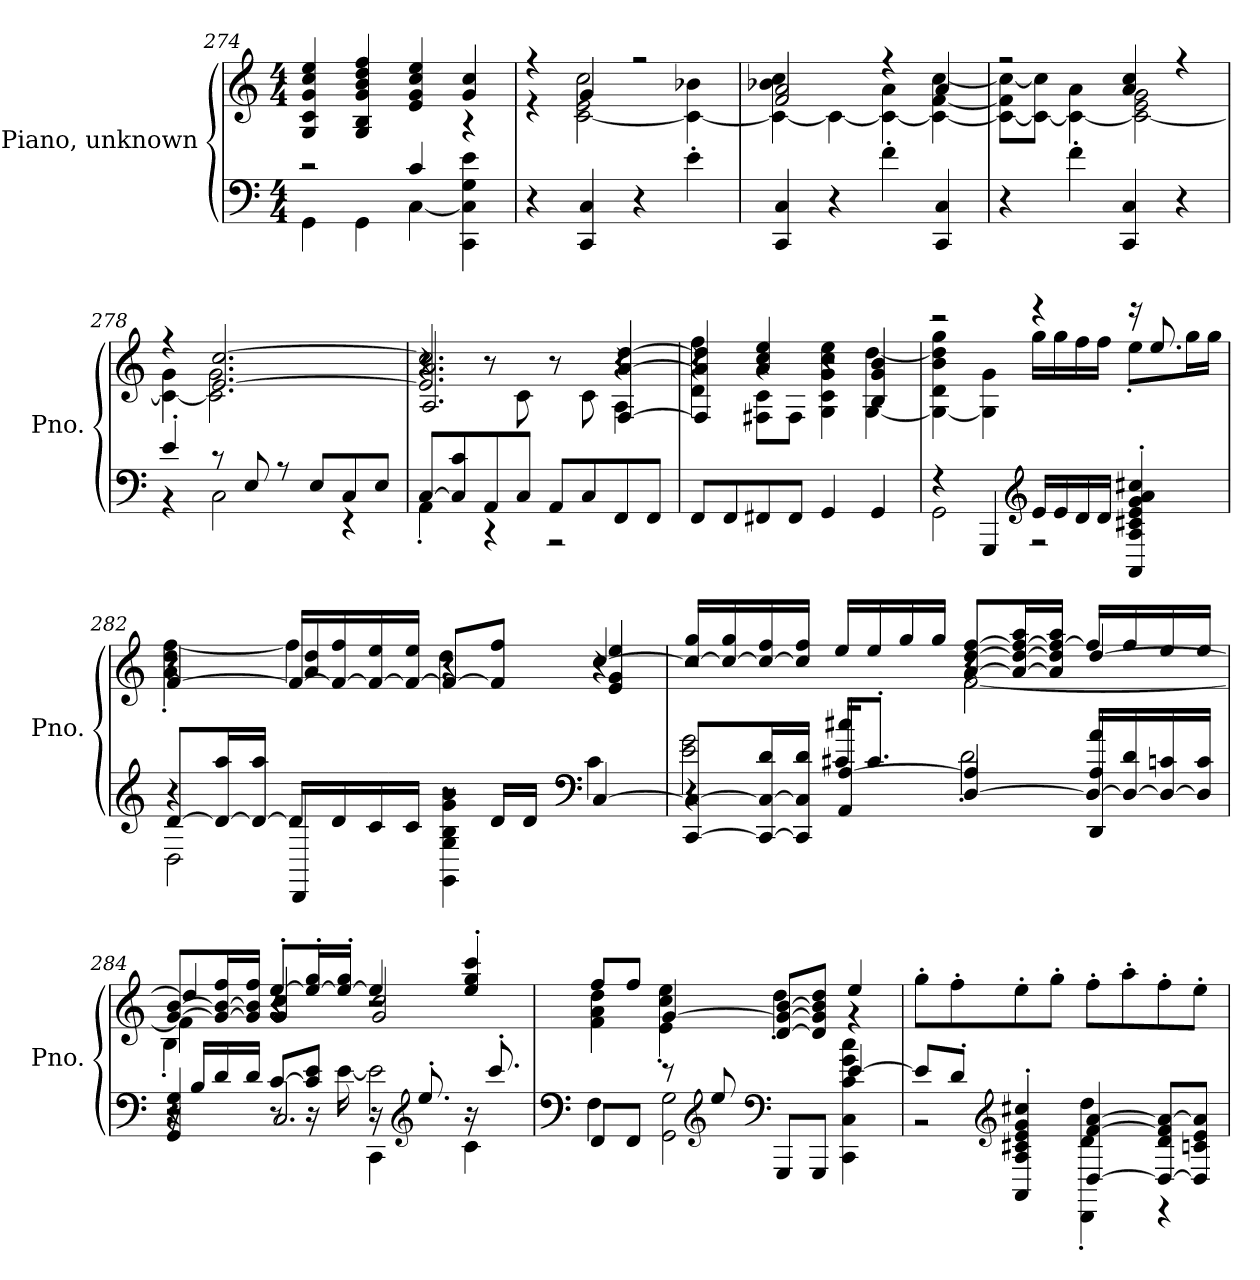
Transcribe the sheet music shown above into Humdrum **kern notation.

**kern	**kern
*part1	*part1
*staff2	*staff1
*I"Piano, unknown	*
*I'Pno.	*
*clefF4	*clefG2
*k[]	*k[]
*M4/4	*M4/4
=274	=274
*^	*
2r	4GG\	4G/ 4c/ 4g/ 4cc/ 4ee/
.	4GG\	4G/ 4B/ 4g/ 4b/ 4dd/ 4ff/
4c/	[4C\	4e/ 4g/ 4cc/ 4ee/
4r	4CC\ 4C\] 4G\ 4e\	4g/ 4cc/
*v	*v	*
=275	=275
*	*^
4r	4r	4r
4CC/ 4C/	4g/	[2c\ 2e\ 2cc\
4r	2r	.
4e'\	.	4c\_ 4b-X\
=276	=276	=276
4CC/ 4C/	2f/ 2a/	4c\_ 4b-X\ 4cc\
4r	.	4c\_
4f'\	4r	4c\_ 4a\
4CC/ 4C/	4a/	4c\_ [4f\ [4cc\
=277	=277	=277
4r	2r	8c\_ 8f\] 8cc\_L
.	.	8c\_ 8cc\]J
4f'\	.	4c\_ 4a\
4CC/ 4C/	4a/ 4cc/	2c\_ 2e\ 2g\
4r	4r	.
!!LO:LB:g=z	!!
=278	=278	=278
*^	*	*
4e'/	4r	4r	4c\_ 4g\
8r	2C\	[2.e/ [2.cc/	2.c\] 2.g\
8E/	.	.	.
8r	.	.	.
8E/L	.	.	.
8C/	4r	.	.
8E/J	.	.	.
=279	=279	=279	=279
*	*	*	*^
[8C/L	4AA'\	2.e/] 2.cc/]	4r	2.A/ 2.a/
8C/] 8c/	.	.	.	.
8AA/	4r	.	8r	.
8C/J	.	.	8c\	.
8AA/L	2r	.	8r	.
8C/	.	.	8c\	.
8FF/	.	4r	4A\	[4F/ [4a/ [4dd/
8FF/J	.	.	.	.
*v	*v	*	*	*
=280	=280	=280	=280
8FF/L	4r	4d\ 4ff\	4F/] 4a/] 4dd/]
8FF/	.	.	.
8FF#X/	4a/ 4cc/ 4ee/	8F#X\ 8c\L	4r
8FF#/J	.	8F#\J	.
4GG/	4r	4G\ 4c\ 4g\ 4cc\ 4ee\	2r
4GG/	4B/ 4g/ 4b/	[4G\ [4dd\	.
*	*	*v	*v
=281	=281	=281
*^	*	*
4r	2GG\	2r	4G\_ 4d\ 4b\ 4dd\] 4gg\
4GGG/	.	.	4G\] 4g\
*clefG2	*	*	*
16e/LL	2r	4r	16gg\LL
16e/	.	.	16gg\
16d/	.	.	16ff\
16d/JJ	.	.	16ff\JJ
4AA/' 4A/' 4c#X/' 4e/' 4g/' 4a/' 4cc#X/'	.	16r	8ee'\L
.	.	8.ee/	.
.	.	.	16gg\L
.	.	.	16gg\JJ
!!LO:LB:g=z
=282	=282	=282	=282
*	*^	*	*^
[8d/L	2D\	4r	[4f/	4a\' 4dd\' [4ff\'	4r
16d/_ 16aa/L	.	.	.	.	.
16d/_ 16aa/JJ	.	.	.	.	.
16d/LL]	.	4DD/	16f/LL_	4ff\]	4a/ 4dd/
16d/	.	.	16f/_ 16ff/	.	.
16c/	.	.	16f/_ 16ee/	.	.
16c/JJ	.	.	16f/_ 16ee/JJ	.	.
8r	4GG\ 4G\ 4B\ 4g\ 4b\	2r	8f/L_	4dd\	4r
16d/LL	.	.	8f/] 8ff/J	.	.
16d/JJ	.	.	.	.	.
*clefF4	*	*	*	*	*
[4C/	4c\	.	[4cc/	4r	4e/ 4g/ 4ee/
=283	=283	=283	=283	=283	=283
[8CC/ 8C/_L	2e\ 2g\	4r	16cc/_ 16gg/LL	2r	2r
.	.	.	16cc/_ 16gg/	.	.
16CC/_ 16C/_ 16d/L	.	.	16cc/_ 16ff/	.	.
16CC/] 16C/] 16d/JJ	.	.	16cc/] 16ff/JJ	.	.
16c#X/KL	.	4AA/ [4A/ 4cc#X/	16ee/LL	.	.
8.c#'/J	.	.	16ee/	.	.
.	.	.	16gg/	.	.
.	.	.	16gg/JJ	.	.
[4D/	2d'\	4A/]	[8a/ [8dd/ [8ff/L	[2f\	4r
.	.	.	16a/_ 16dd/_ 16ff/_ 16aa/L	.	.
.	.	.	16a/] 16dd/] 16ff/_ 16aa/JJ	.	.
16D/LL_	.	4DD/ 4A/ 4a/	16ff/LL]	.	[4dd/
16D/_ 16d/	.	.	16ff/	.	.
16D/_ 16cn/	.	.	16ee/	.	.
16D/] 16c/JJ	.	.	16ee/JJ	.	.
!!LO:LB:g=z
=284	=284	=284	=284	=284	=284
*	*	*^	*	*	*^
16r	4r	4GG/ 4G/	2r	[8g/ [8b/L	4f\]	4dd/]	4B'\
16B/LL	.	.	.	.	.	.	.
16d/	.	.	.	16g/_ 16b/_ 16ff/L	.	.	.
16d/JJ	.	.	.	16g/] 16b/] 16ff/JJ	.	.	.
[8c/L	8r	2.C/	.	[8ee'/L	4r	4g/ 4cc/	4r
8c/] 8e/J	16r	.	.	16ee/_' 16gg/'L	.	.	.
.	[16e\	.	.	16ee/_' 16gg/'JJ	.	.	.
16r	2e\]	.	4CC\	4ee/]	2r	2g/ 2cc/	2r
*clefG2	*	*	*	*	*	*	*
8.ee'/	.	.	.	.	.	.	.
16r	.	.	4c\	4ee/' 4gg/' 4ccc/'	.	.	.
8.ccc'/	.	.	.	.	.	.	.
*v	*v	*v	*v	*	*	*	*
*	*v	*v	*v	*v
=285	=285
*clefF4	*
*^	*^
8FF/L	4F\	8ff/L	4f\ 4a\ 4dd\
8FF/J	.	8ff/J	.
8r	2GG\ 2G\	[4g/	4e\' 4cc\' 4ee\'
*clefG2	*	*	*
8ee/	.	.	.
*clefF4	*	*	*
8GGG/L	.	[8d/ 8g/_ [8b/L	4dd'\
8GGG/J	.	8d/] 8g/] 8b/] 8dd/J	.
[4e/	4CC\ 4C\ 4c\ 4g\ 4cc\	4ee/	4r
*	*	*v	*v
=286	=286	=286
8e/L]	2r	8gg'\L
8d'/J	.	8ff'\
*clefG2	*	*
4AA/' 4A/' 4c#X/' 4e/' 4g/' 4cc#X/'	.	8ee'\
.	.	8gg'\J
[4D/ [4f/ [4a/	4DD\' 4d\' 4dd\'	8ff'\L
.	.	8aa'\
8D/_ 8d/ 8f/] 8a/_L	4r	8ff'\
8D/] 8cn/ 8e/ 8a/]J	.	8ee'\J
*v	*v	*
=	=
*-	*-
